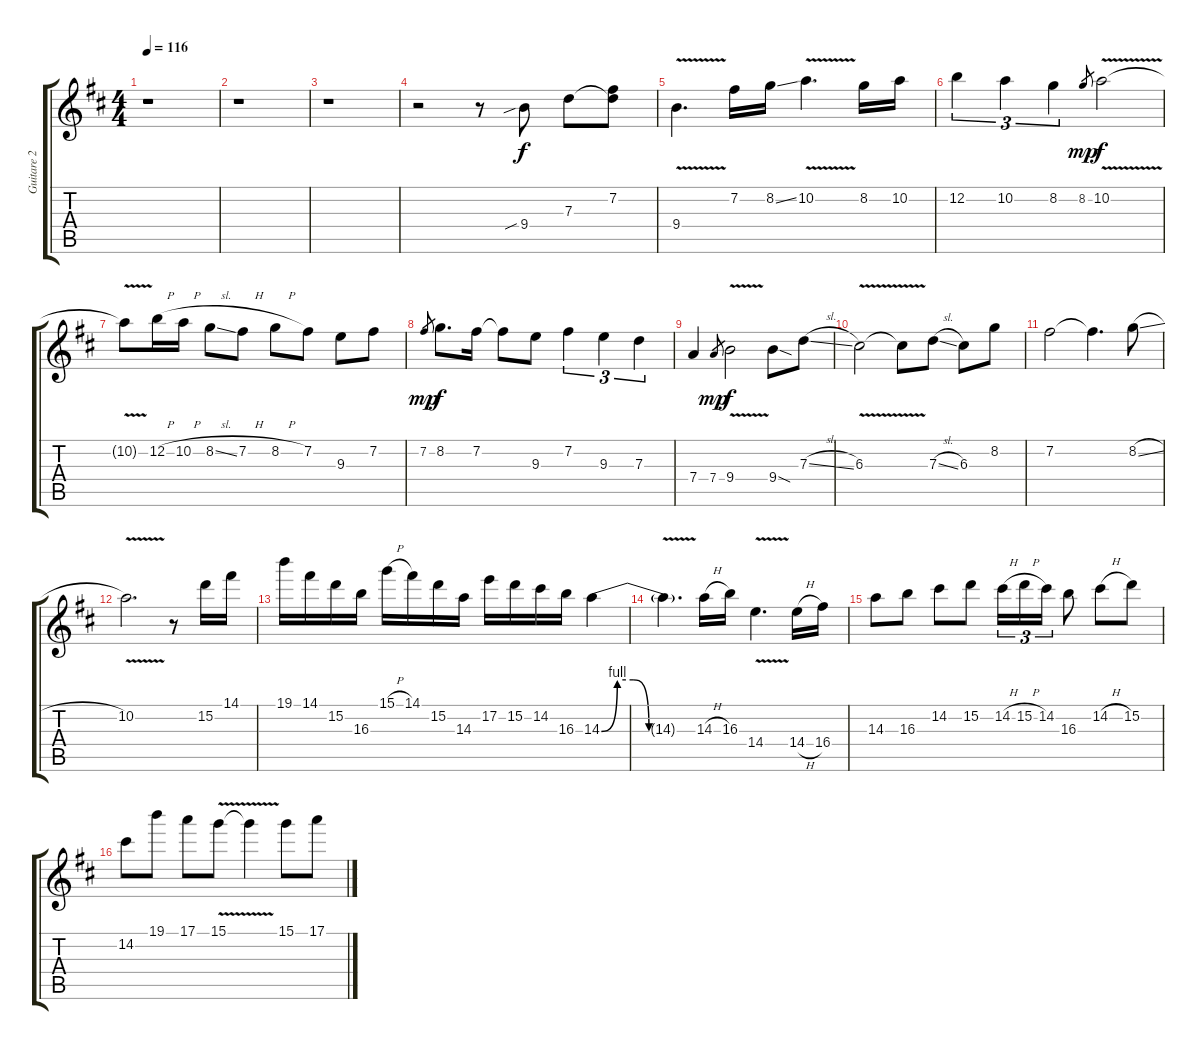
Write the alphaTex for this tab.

\track ("Guitare 2 " "Guitare 2 ") {instrument distortionguitar}
\staff {score tabs}
\tuning (E4 B3 G3 D3 A2 E2) {hide}
\ts (4 4)
\tempo 116
\clef g2
\ks d
r.1{dy f instrument distortionguitar} |
r.1 |
r.1 |
r.2 r.8 9.4{sib}.8 7.3.8 (7.2 7.3{t}).8 |
9.4{v}.4{d} 7.2.16 8.2{ss}.16 10.2{v}.4{d} 8.2.16 10.2.16 |
12.2.4{tu (3 2)} 10.2.4{tu (3 2)} 8.2.4{tu (3 2)} 8.2.8{gr dy mp} 10.2{v}.2{dy f} |
10.2{v t}.8 12.2{h}.16 10.2{h}.16 8.2{sl}.8 7.2{h}.8 8.2{h}.8 7.2.8 9.3.8 7.2.8 |
7.2.8{gr dy mp} 8.2.8{d dy f} 7.2.16 7.2{t}.8 9.3.8 7.2.4{tu (3 2)} 9.3.4{tu (3 2)} 7.3.4{tu (3 2)} |
7.4.4 7.4.8{gr dy mp} 9.4{v}.2{dy f} 9.4{sod}.8 7.3{sl}.8 |
6.3{v}.2 6.3{v t}.8 7.3{sl}.8 6.3.8 8.2.8 |
7.2.2 7.2{t}.4{d} 8.2{sl}.8 |
10.2{v}.2{d} r.8 15.2.16 14.1.16 |
19.1.16 14.1.16 15.2.16 16.3.16 15.1{h}.16 14.1.16 15.2.16 14.3.16 17.2.16 15.2.16 14.2.16 16.3.16 14.3{be (custom 0 0 15 4 30 4 45 0 60 0)}.4 |
14.3{be (hold 0 0 60 0) v t}.4{d} 14.3{h}.16 16.3.16 14.4{v}.4{d} 14.4{h}.16 16.4.16 |
14.3.8 16.3.8 14.2.8 15.2.8 14.2{h}.16{tu (3 2)} 15.2{h}.16{tu (3 2)} 14.2.16{tu (3 2)} 16.3.8 14.2{h}.8 15.2.8 |
14.2.8 19.1.8 17.1.8 15.1{v}.8 15.1{v t}.4 15.1.8 17.1.8
